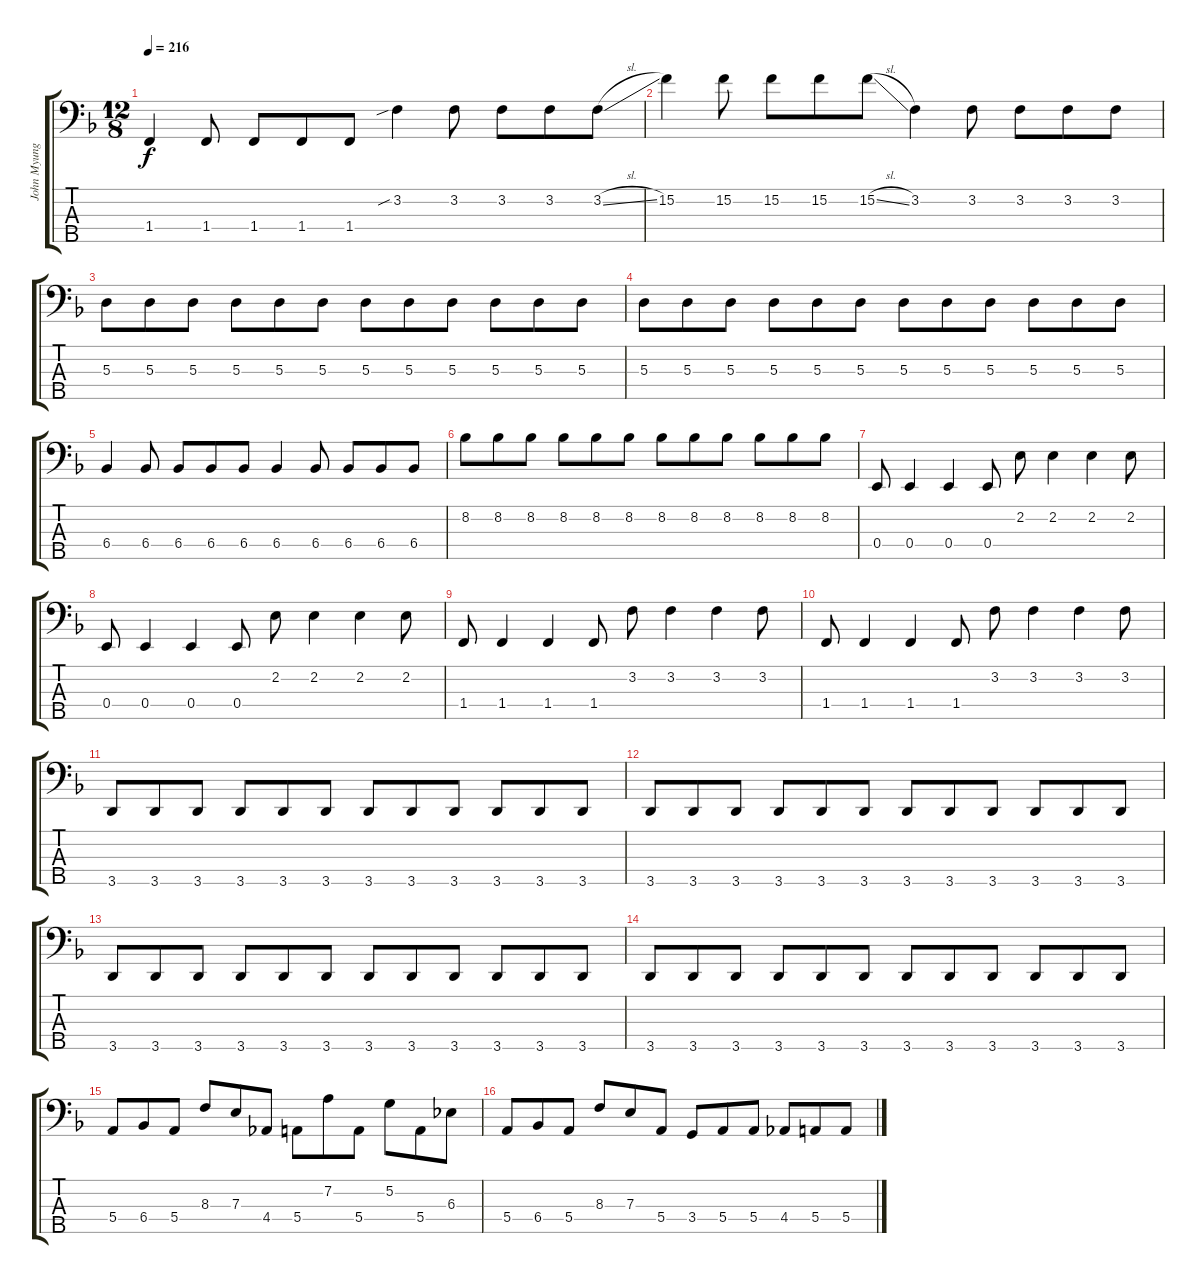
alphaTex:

\track ("John Myung - Bass" "John Myung") {instrument electricbassfinger}
\staff {score tabs}
\tuning (G2 D2 A1 E1 B0) {hide}
\ts (12 8)
\tempo 216
\clef f4
\ks dminor
1.4.4{dy f} 1.4.8 1.4.8 1.4.8 1.4.8 3.2{sib}.4 3.2.8 3.2.8 3.2.8 3.2{sl}.8 |
15.2.4 15.2.8 15.2.8 15.2.8 15.2{sl}.8 3.2.4 3.2.8 3.2.8 3.2.8 3.2.8 |
5.3.8 5.3.8 5.3.8 5.3.8 5.3.8 5.3.8 5.3.8 5.3.8 5.3.8 5.3.8 5.3.8 5.3.8 |
5.3.8 5.3.8 5.3.8 5.3.8 5.3.8 5.3.8 5.3.8 5.3.8 5.3.8 5.3.8 5.3.8 5.3.8 |
6.4.4 6.4.8 6.4.8 6.4.8 6.4.8 6.4.4 6.4.8 6.4.8 6.4.8 6.4.8 |
8.2.8 8.2.8 8.2.8 8.2.8 8.2.8 8.2.8 8.2.8 8.2.8 8.2.8 8.2.8 8.2.8 8.2.8 |
0.4.8 0.4.4 0.4.4 0.4.8 2.2.8 2.2.4 2.2.4 2.2.8 |
0.4.8 0.4.4 0.4.4 0.4.8 2.2.8 2.2.4 2.2.4 2.2.8 |
1.4.8 1.4.4 1.4.4 1.4.8 3.2.8 3.2.4 3.2.4 3.2.8 |
1.4.8 1.4.4 1.4.4 1.4.8 3.2.8 3.2.4 3.2.4 3.2.8 |
3.5.8 3.5.8 3.5.8 3.5.8 3.5.8 3.5.8 3.5.8 3.5.8 3.5.8 3.5.8 3.5.8 3.5.8 |
3.5.8 3.5.8 3.5.8 3.5.8 3.5.8 3.5.8 3.5.8 3.5.8 3.5.8 3.5.8 3.5.8 3.5.8 |
3.5.8 3.5.8 3.5.8 3.5.8 3.5.8 3.5.8 3.5.8 3.5.8 3.5.8 3.5.8 3.5.8 3.5.8 |
3.5.8 3.5.8 3.5.8 3.5.8 3.5.8 3.5.8 3.5.8 3.5.8 3.5.8 3.5.8 3.5.8 3.5.8 |
5.4.8 6.4.8 5.4.8 8.3.8 7.3.8 4.4.8 5.4.8 7.2.8 5.4.8 5.2.8 5.4.8 6.3.8 |
5.4.8 6.4.8 5.4.8 8.3.8 7.3.8 5.4.8 3.4.8 5.4.8 5.4.8 4.4.8 5.4.8 5.4.8
